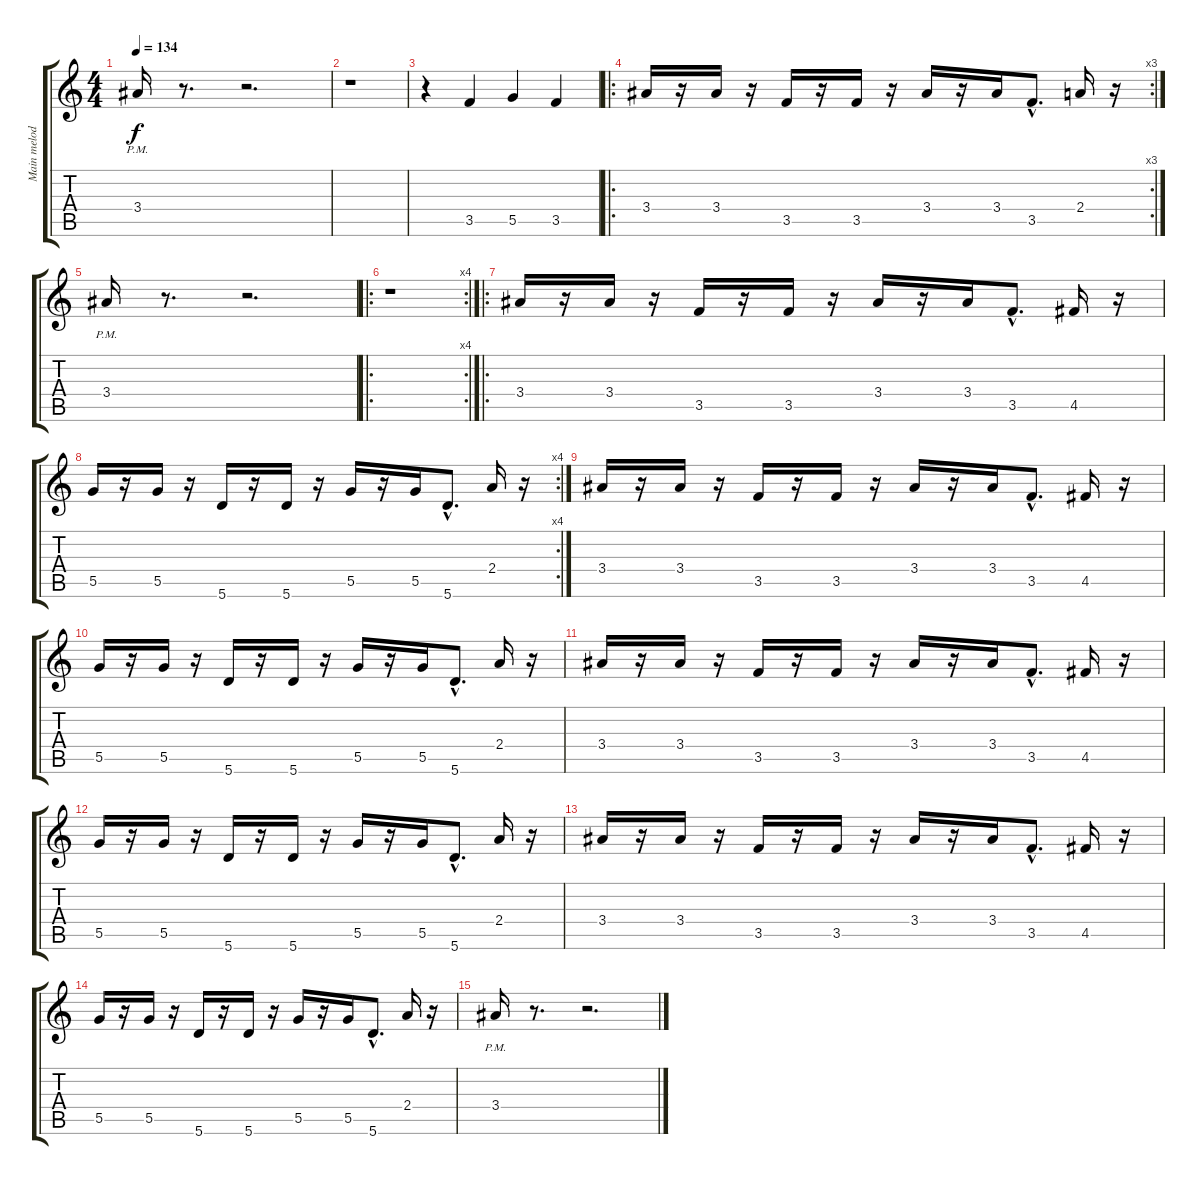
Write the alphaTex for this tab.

\track ("Main melody" "Main melod") {instrument acousticguitarnylon}
\staff {score tabs}
\tuning (A4 E4 C4 G3 D3 A2) {hide}
\ts (4 4)
\tempo 134
\clef g2
\ks c
3.4{pm}.16{dy f} r.8{d} r.2{d} |
r.1 |
r.4 3.5.4 5.5.4 3.5.4 |
\ro
\rc 3
3.4.16 r.16 3.4.16 r.16 3.5.16 r.16 3.5.16 r.16 3.4.16 r.16 3.4.16 3.5{hac}.8{d} 2.4.16 r.16 |
3.4{pm}.16 r.8{d} r.2{d} |
\ro
\rc 4
r.1 |
\ro
3.4.16 r.16 3.4.16 r.16 3.5.16 r.16 3.5.16 r.16 3.4.16 r.16 3.4.16 3.5{hac}.8{d} 4.5.16 r.16 |
\rc 4
5.5.16 r.16 5.5.16 r.16 5.6.16 r.16 5.6.16 r.16 5.5.16 r.16 5.5.16 5.6{hac}.8{d} 2.4.16 r.16 |
3.4.16 r.16 3.4.16 r.16 3.5.16 r.16 3.5.16 r.16 3.4.16 r.16 3.4.16 3.5{hac}.8{d} 4.5.16 r.16 |
5.5.16 r.16 5.5.16 r.16 5.6.16 r.16 5.6.16 r.16 5.5.16 r.16 5.5.16 5.6{hac}.8{d} 2.4.16 r.16 |
3.4.16 r.16 3.4.16 r.16 3.5.16 r.16 3.5.16 r.16 3.4.16 r.16 3.4.16 3.5{hac}.8{d} 4.5.16 r.16 |
5.5.16 r.16 5.5.16 r.16 5.6.16 r.16 5.6.16 r.16 5.5.16 r.16 5.5.16 5.6{hac}.8{d} 2.4.16 r.16 |
3.4.16 r.16 3.4.16 r.16 3.5.16 r.16 3.5.16 r.16 3.4.16 r.16 3.4.16 3.5{hac}.8{d} 4.5.16 r.16 |
5.5.16 r.16 5.5.16 r.16 5.6.16 r.16 5.6.16 r.16 5.5.16 r.16 5.5.16 5.6{hac}.8{d} 2.4.16 r.16 |
3.4{pm}.16 r.8{d} r.2{d}
